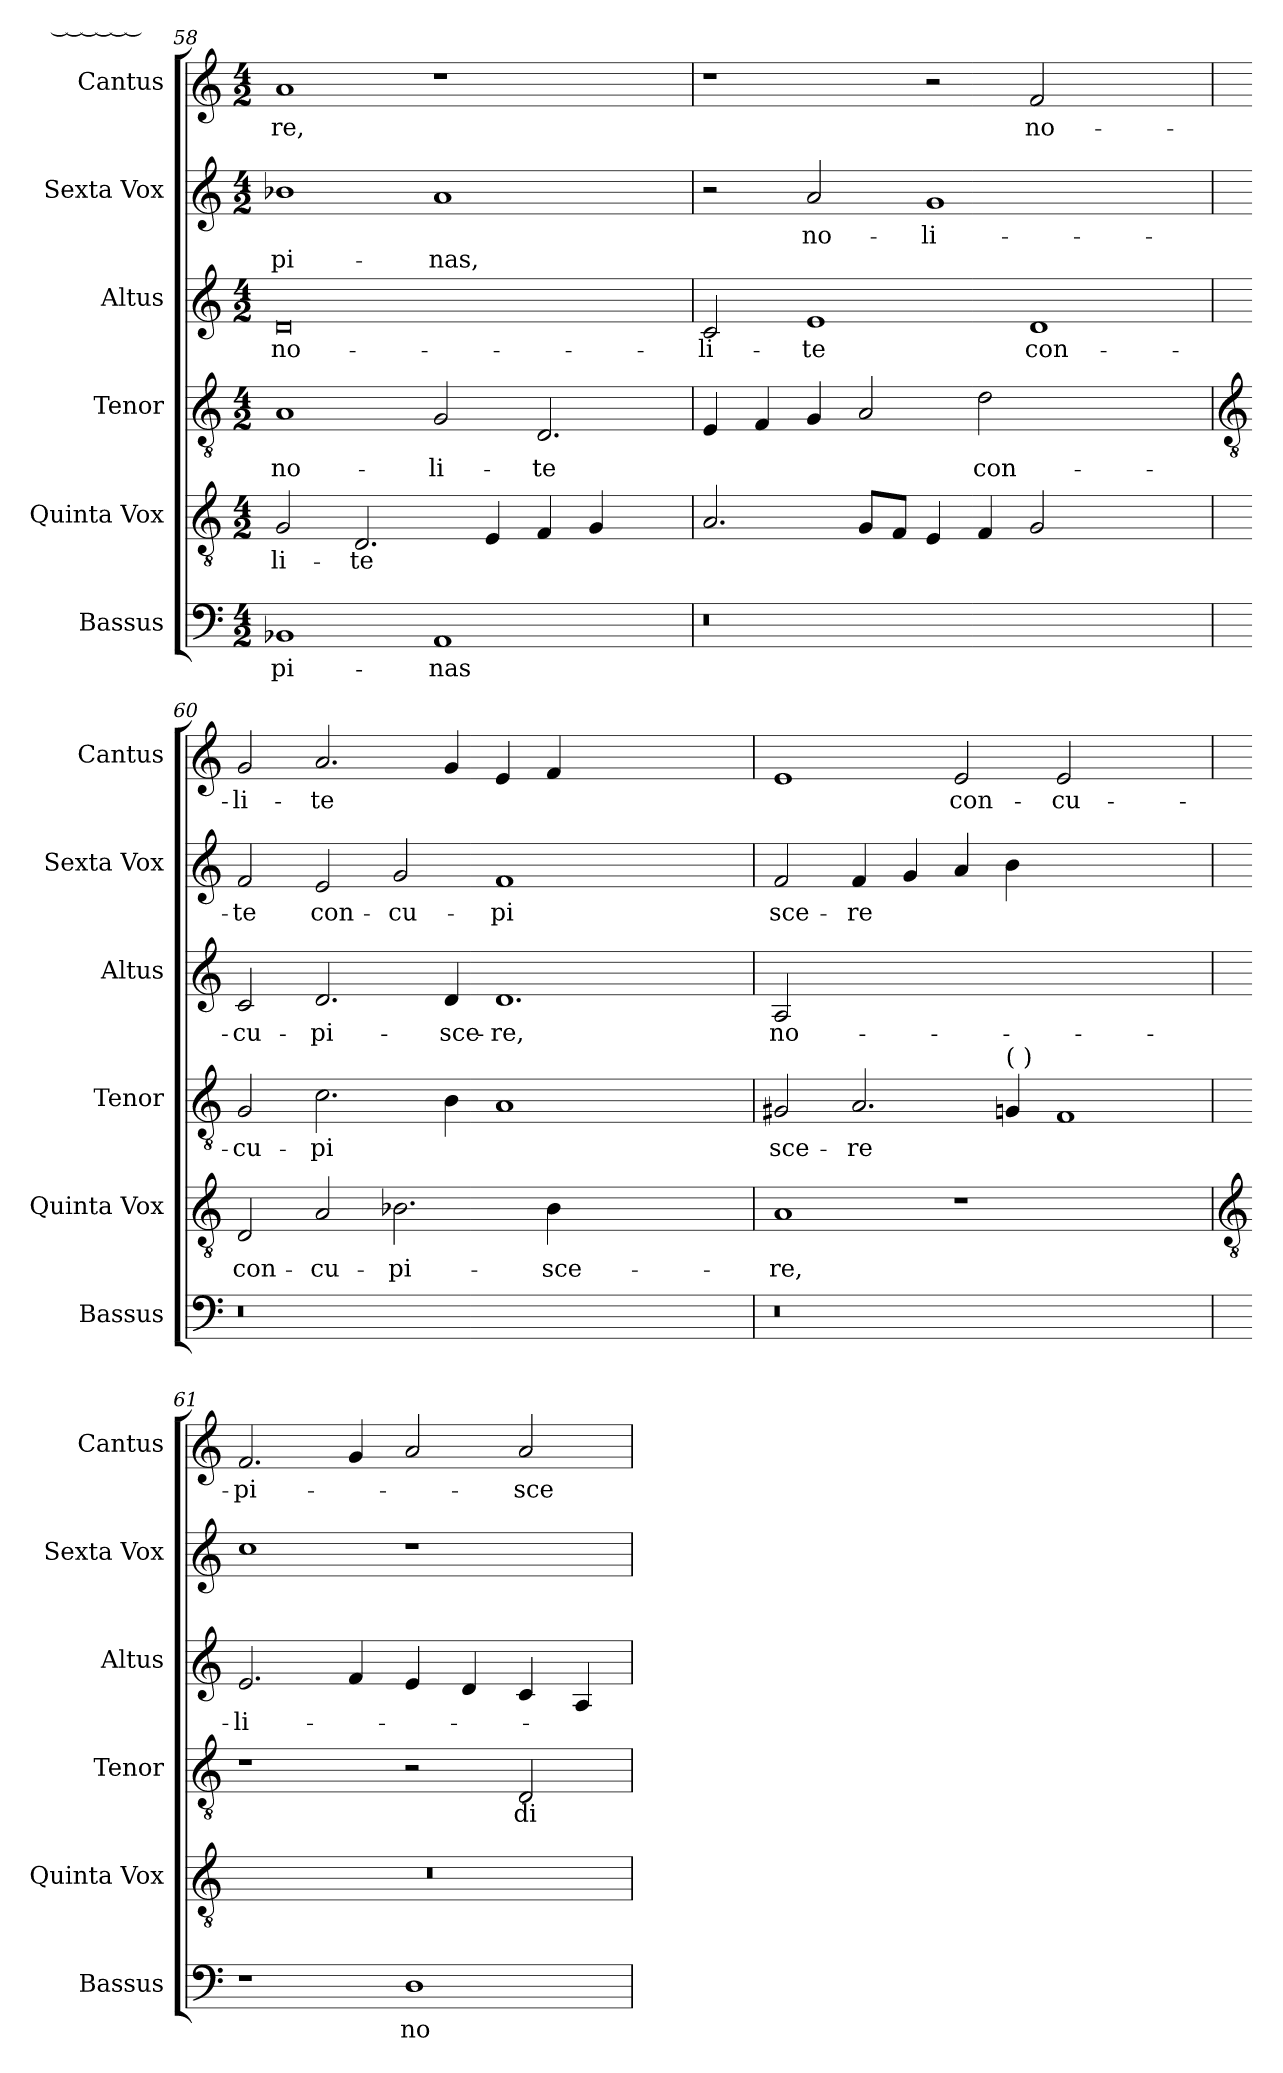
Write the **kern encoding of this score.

**kern	**text	**kern	**text	**kern	**text	**kern	**text	**kern	**text	**text	**kern	**text
*part6	*part6	*part5	*part5	*part4	*part4	*part3	*part3	*part2	*part2	*part2	*part1	*part1
*staff6	*staff6	*staff5	*staff5	*staff4	*staff4	*staff3	*staff3	*staff2	*staff2	*staff2	*staff1	*staff1
*I"Bassus	*	*I"Quinta Vox	*	*I"Tenor	*	*I"Altus	*	*I"Sexta Vox	*	*	*I"Cantus	*
*I'Bassus	*	*I'Quinta Vox	*	*I'Tenor	*	*I'Altus	*	*I'Sexta Vox	*	*	*I'Cantus	*
*clefF4	*	*clefGv2	*	*clefGv2	*	*clefG2	*	*clefG2	*	*	*clefG2	*
*k[]	*	*k[]	*	*k[]	*	*k[]	*	*k[]	*	*	*k[]	*
*C:	*	*C:	*	*C:	*	*C:	*	*C:	*	*	*C:	*
*M4/2	*	*M4/2	*	*M4/2	*	*M4/2	*	*M4/2	*	*	*M4/2	*
=58	=58	=58	=58	=58	=58	=58	=58	=58	=58	=58	=58	=58
!	!LO:LY:b	!	!LO:LY:b	!	!LO:LY:b	!	!LO:LY:b	!	!	!LO:LY:b	!	!LO:LY:b
1BB-X	-pi-	2G	-li-	1A	no-	0d	no-	1b-X	.	-pi-	1a	-re,
!	!	!	!LO:LY:b	!	!	!	!	!	!	!	!	!
.	.	2.D	-te	.	.	.	.	.	.	.	.	.
!	!LO:LY:b	!	!	!	!LO:LY:b	!	!	!	!	!LO:LY:b	!	!
1AA	-nas	.	.	2G	-li-	.	.	1a	.	-nas,	1r	.
.	.	4E	.	.	.	.	.	.	.	.	.	.
!	!	!	!	!	!LO:LY:b	!	!	!	!	!	!	!
.	.	4F	.	2.D	-te	.	.	.	.	.	.	.
.	.	4G	.	.	.	.	.	.	.	.	.	.
4ryy	.	4ryy	.	.	.	4ryy	.	4ryy	.	.	4ryy	.
=59	=59	=59	=59	=59	=59	=59	=59	=59	=59	=59	=59	=59
!	!	!	!	!	!	!	!LO:LY:b	!	!	!	!	!
0r	.	2.A	.	4E	.	2c	-li-	2r	.	.	1r	.
.	.	.	.	4F	.	.	.	.	.	.	.	.
!	!	!	!	!	!	!	!LO:LY:b	!	!LO:LY:b	!	!	!
.	.	.	.	4G	.	1e	-te	2a	no-	.	.	.
.	.	8GL	.	2A	.	.	.	.	.	.	.	.
.	.	8FJ	.	.	.	.	.	.	.	.	.	.
!	!	!	!	!	!	!	!	!	!LO:LY:b	!	!	!
.	.	4E	.	.	.	.	.	1g	-li-	.	2r	.
!	!	!	!	!	!LO:LY:b	!	!	!	!	!	!	!
.	.	4F	.	2d	con-	.	.	.	.	.	.	.
!	!	!	!	!	!	!	!LO:LY:b	!	!	!	!	!LO:LY:b
.	.	2G	.	.	.	1d	con-	.	.	.	2f	no-
.	.	.	.	2.ryy	.	.	.	.	.	.	.	.
2ryy	.	2ryy	.	.	.	.	.	2ryy	.	.	2ryy	.
!!LO:LB:g=z
=60	=60	=60	=60	=60	=60	=60	=60	=60	=60	=60	=60	=60
*	*	*	*	*clefGv2	*	*	*	*	*	*	*	*
!	!	!	!LO:LY:b	!	!LO:LY:b	!	!LO:LY:b	!	!LO:LY:b	!	!	!LO:LY:b
0r	.	2D	con-	2G	-cu-	2c	-cu-	2f	-te	.	2g	-li-
!	!	!	!LO:LY:b	!	!LO:LY:b	!	!LO:LY:b	!	!LO:LY:b	!	!	!LO:LY:b
.	.	2A	-cu-	2.c	-pi	2.d	-pi-	2e	con-	.	2.a	-te
!	!	!	!LO:LY:b	!	!	!	!	!	!LO:LY:b	!	!	!
.	.	2.B-X	-pi-	.	.	.	.	2g	-cu-	.	.	.
!	!	!	!	!	!	!	!LO:LY:b	!	!	!	!	!
.	.	.	.	4B	.	4d	-sce-	.	.	.	4g	.
!	!	!	!	!	!	!	!LO:LY:b	!	!LO:LY:b	!	!	!
.	.	.	.	1A	.	1.d	-re,	1f	-pi	.	4e	.
!	!	!	!LO:LY:b	!	!	!	!	!	!	!	!	!
.	.	4B-	-sce-	.	.	.	.	.	.	.	4f	.
1ryy	.	1ryy	.	.	.	.	.	.	.	.	1ryy	.
.	.	.	.	2ryy	.	.	.	2ryy	.	.	.	.
=60A	=60A	=60A	=60A	=60A	=60A	=60A	=60A	=60A	=60A	=60A	=60A	=60A
!	!	!	!LO:LY:b	!	!LO:LY:b	!	!LO:LY:b	!	!LO:LY:b	!	!	!
0r	.	1A	-re,	2G#	sce-	2A	no-	2f	sce-	.	1e	.
!	!	!	!	!	!LO:LY:b	!	!	!	!LO:LY:b	!	!	!
.	.	.	.	2.A	-re	0ryy	.	4f	-re	.	.	.
.	.	.	.	.	.	.	.	4g	.	.	.	.
!	!	!	!	!	!	!	!	!	!	!	!	!LO:LY:b
.	.	1r	.	.	.	.	.	4a	.	.	2e	con-
!	!	!	!	!LO:TX:a:t=(  )	!	!	!	!	!	!	!	!
.	.	.	.	4G	.	.	.	4b	.	.	.	.
!	!	!	!	!	!	!	!	!	!	!	!	!LO:LY:b
.	.	.	.	1F	.	.	.	1ryy	.	.	2e	-cu-
2ryy	.	2ryy	.	.	.	.	.	.	.	.	2ryy	.
!!LO:LB:g=z
=61A	=61A	=61A	=61A	=61A	=61A	=61A	=61A	=61A	=61A	=61A	=61A	=61A
*	*	*clefGv2	*	*	*	*	*	*	*	*	*	*
!	!	!	!	!	!	!	!LO:LY:b	!	!LO:LY:b	!	!	!LO:LY:b
1r	.	0r	.	1r	.	2.e	-li-	1cc	_______	.	2.f	-pi-
.	.	.	.	.	.	4f	.	.	.	.	4g	.
!	!LO:LY:b	!	!	!	!	!	!	!	!	!	!	!
1D	no-	.	.	2r	.	4e	.	1r	.	.	2a	.
.	.	.	.	.	.	4d	.	.	.	.	.	.
!	!	!	!	!	!LO:LY:b	!	!	!	!	!	!	!LO:LY:b
.	.	.	.	2D	di-	4c	.	.	.	.	2a	-sce-
.	.	.	.	.	.	4A	.	.	.	.	.	.
=	=	=	=	=	=	=	=	=	=	=	=	=
*-	*-	*-	*-	*-	*-	*-	*-	*-	*-	*-	*-	*-
